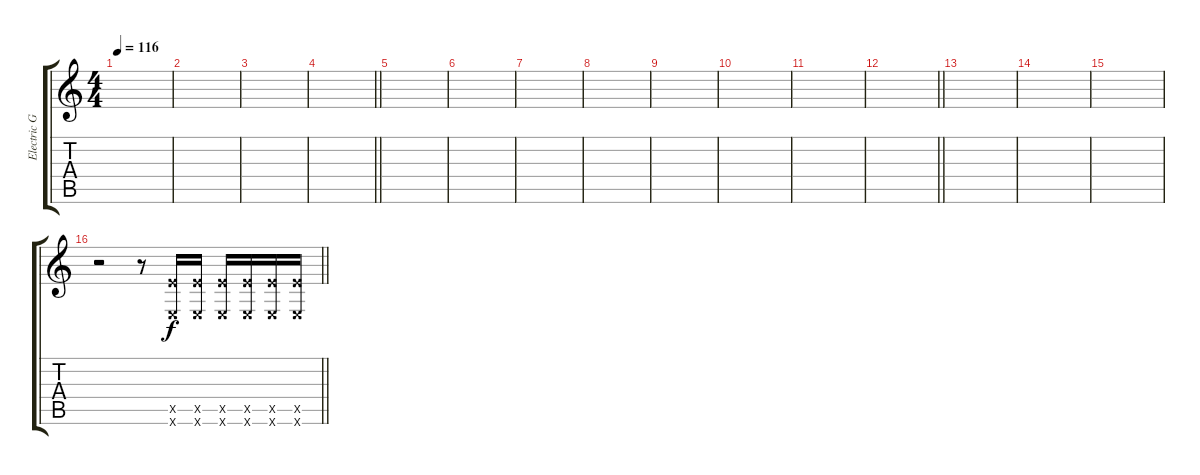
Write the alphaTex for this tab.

\track ("Electric Guitar FX" "Electric G") {instrument distortionguitar}
\staff {score tabs}
\tuning (E4 B3 G3 D3 A2 E2) {hide}
\ts (4 4)
\tempo 116
\clef g2
\ks c
|
|
|
\barLineRight lightlight
|
|
|
|
|
|
|
|
\barLineRight lightlight
|
|
|
|
\barLineRight lightlight
r.2 r.8 (7.5{x} 0.6{x}).16 (7.5{x} 0.6{x}).16 (7.5{x} 0.6{x}).16 (7.5{x} 0.6{x}).16 (7.5{x} 0.6{x}).16 (7.5{x} 0.6{x}).16
